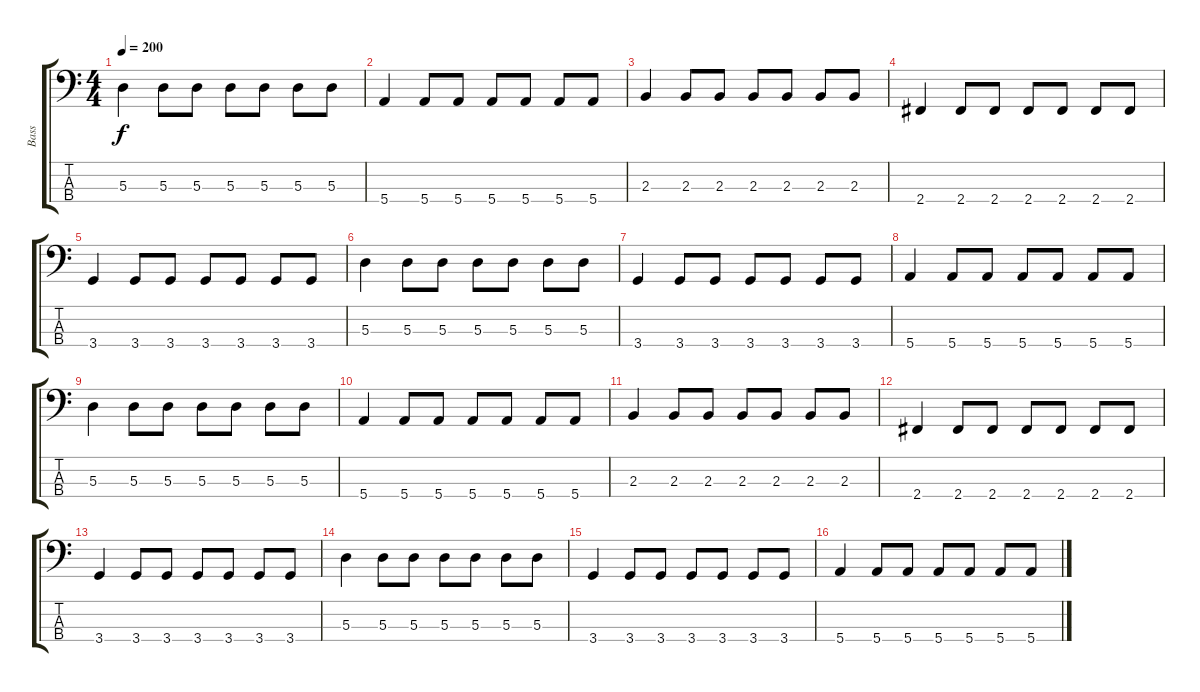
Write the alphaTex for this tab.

\track ("Bass" "Bass") {instrument electricbassfinger}
\staff {score tabs}
\tuning (G2 D2 A1 E1) {hide}
\ts (4 4)
\tempo 200
\clef f4
\ks c
5.3.4{dy f} 5.3.8 5.3.8 5.3.8 5.3.8 5.3.8 5.3.8 |
5.4.4 5.4.8 5.4.8 5.4.8 5.4.8 5.4.8 5.4.8 |
2.3.4 2.3.8 2.3.8 2.3.8 2.3.8 2.3.8 2.3.8 |
2.4.4 2.4.8 2.4.8 2.4.8 2.4.8 2.4.8 2.4.8 |
3.4.4 3.4.8 3.4.8 3.4.8 3.4.8 3.4.8 3.4.8 |
5.3.4 5.3.8 5.3.8 5.3.8 5.3.8 5.3.8 5.3.8 |
3.4.4 3.4.8 3.4.8 3.4.8 3.4.8 3.4.8 3.4.8 |
5.4.4 5.4.8 5.4.8 5.4.8 5.4.8 5.4.8 5.4.8 |
5.3.4 5.3.8 5.3.8 5.3.8 5.3.8 5.3.8 5.3.8 |
5.4.4 5.4.8 5.4.8 5.4.8 5.4.8 5.4.8 5.4.8 |
2.3.4 2.3.8 2.3.8 2.3.8 2.3.8 2.3.8 2.3.8 |
2.4.4 2.4.8 2.4.8 2.4.8 2.4.8 2.4.8 2.4.8 |
3.4.4 3.4.8 3.4.8 3.4.8 3.4.8 3.4.8 3.4.8 |
5.3.4 5.3.8 5.3.8 5.3.8 5.3.8 5.3.8 5.3.8 |
3.4.4 3.4.8 3.4.8 3.4.8 3.4.8 3.4.8 3.4.8 |
5.4.4 5.4.8 5.4.8 5.4.8 5.4.8 5.4.8 5.4.8
